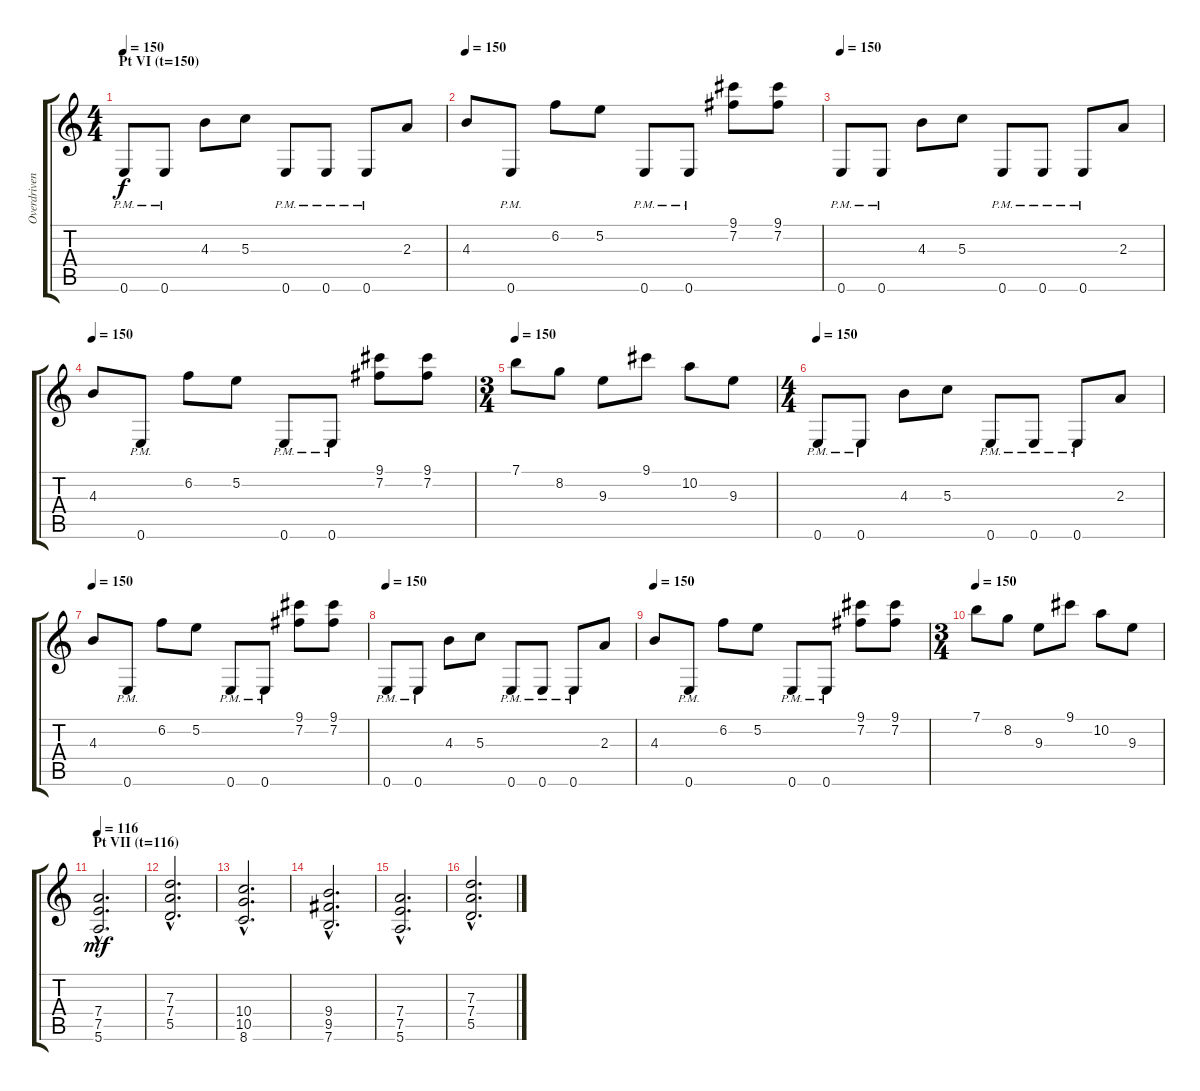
\track ("Overdriven Guitar I" "Overdriven") {instrument overdrivenguitar}
\staff {score tabs}
\tuning (E4 B3 G3 D3 A2 E2) {hide}
\ts (4 4)
\section ("" "Pt VI (t=150)")
\tempo 150
\clef g2
\ks c
0.6{pm}.8{dy f balance 8} 0.6{pm}.8 4.3.8 5.3.8 0.6{pm}.8 0.6{pm}.8 0.6{pm}.8 2.3.8 |
\tempo 150
4.3.8 0.6{pm}.8 6.2.8 5.2.8 0.6{pm}.8 0.6{pm}.8 (9.1 7.2).8 (9.1 7.2).8 |
\tempo 150
0.6{pm}.8 0.6{pm}.8 4.3.8 5.3.8 0.6{pm}.8 0.6{pm}.8 0.6{pm}.8 2.3.8 |
\tempo 150
4.3.8 0.6{pm}.8 6.2.8 5.2.8 0.6{pm}.8 0.6{pm}.8 (9.1 7.2).8 (9.1 7.2).8 |
\ts (3 4)
\tempo 150
7.1.8 8.2.8 9.3.8 9.1.8 10.2.8 9.3.8 |
\ts (4 4)
\tempo 150
0.6{pm}.8{balance 8} 0.6{pm}.8 4.3.8 5.3.8 0.6{pm}.8 0.6{pm}.8 0.6{pm}.8 2.3.8 |
\tempo 150
4.3.8 0.6{pm}.8 6.2.8 5.2.8 0.6{pm}.8 0.6{pm}.8 (9.1 7.2).8 (9.1 7.2).8 |
\tempo 150
0.6{pm}.8 0.6{pm}.8 4.3.8 5.3.8 0.6{pm}.8 0.6{pm}.8 0.6{pm}.8 2.3.8 |
\tempo 150
4.3.8 0.6{pm}.8 6.2.8 5.2.8 0.6{pm}.8 0.6{pm}.8 (9.1 7.2).8 (9.1 7.2).8 |
\ts (3 4)
\tempo 150
7.1.8 8.2.8 9.3.8 9.1.8 10.2.8 9.3.8 |
\section ("" "Pt VII (t=116)")
\tempo 116
(7.4{hac} 7.5{hac} 5.6{hac}).2{d dy mf balance 12} |
(7.3{hac} 7.4{hac} 5.5{hac}).2{d} |
(10.4{hac} 10.5{hac} 8.6{hac}).2{d} |
(9.4{hac} 9.5{hac} 7.6{hac}).2{d} |
(7.4{hac} 7.5{hac} 5.6{hac}).2{d} |
(7.3{hac} 7.4{hac} 5.5{hac}).2{d}
